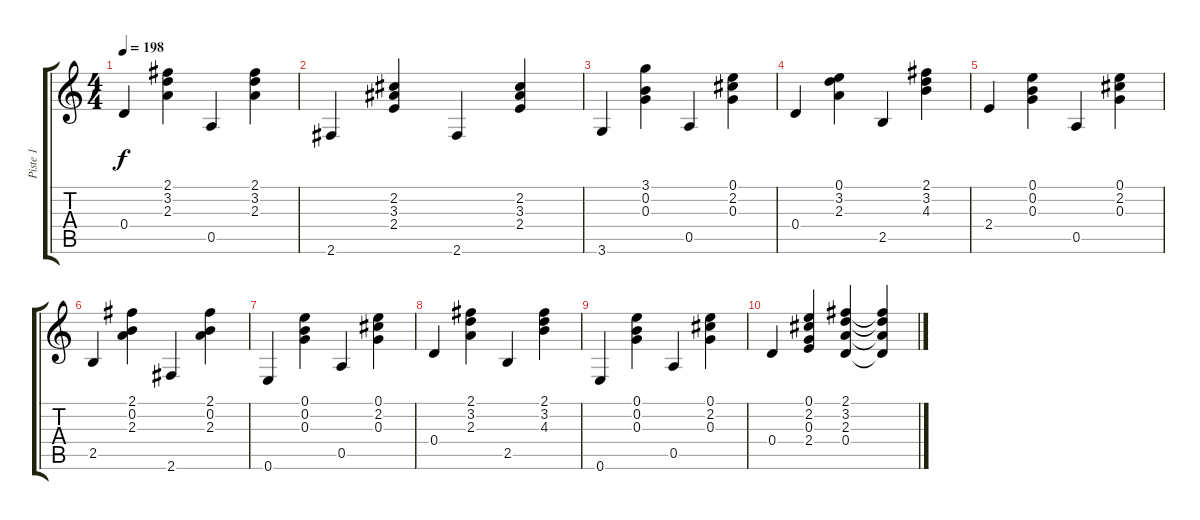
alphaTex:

\track ("Piste 1" "Piste 1") {instrument acousticguitarnylon}
\staff {score tabs}
\tuning (E4 B3 G3 D3 A2 E2) {hide}
\ts (4 4)
\tempo 198
\clef g2
\ks c
0.4.4{dy f} (2.1 3.2 2.3).4 0.5.4 (2.1 3.2 2.3).4 |
2.6.4 (2.2 3.3 2.4).4 2.6.4 (2.2 3.3 2.4).4 |
3.6.4 (3.1 0.2 0.3).4 0.5.4 (0.1 2.2 0.3).4 |
0.4.4 (0.1 3.2 2.3).4 2.5.4 (2.1 3.2 4.3).4 |
2.4.4 (0.1 0.2 0.3).4 0.5.4 (0.1 2.2 0.3).4 |
2.5.4 (2.1 0.2 2.3).4 2.6.4 (2.1 0.2 2.3).4 |
0.6.4 (0.1 0.2 0.3).4 0.5.4 (0.1 2.2 0.3).4 |
0.4.4 (2.1 3.2 2.3).4 2.5.4 (2.1 3.2 4.3).4 |
0.6.4 (0.1 0.2 0.3).4 0.5.4 (0.1 2.2 0.3).4 |
0.4.4 (0.1 2.2 0.3 2.4).4 (2.1 3.2 2.3 0.4).4 (2.1{t} 3.2{t} 2.3{t} 0.4{t}).4
